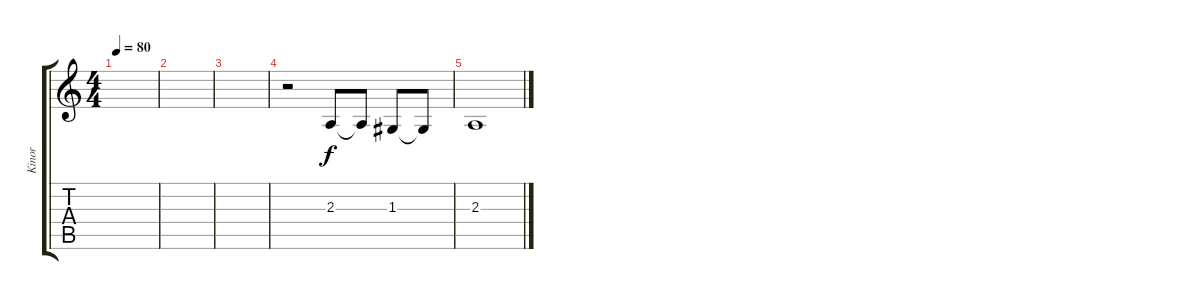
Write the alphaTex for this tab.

\track ("Kinor" "Kinor") {instrument violin}
\staff {score tabs}
\tuning (E4 B3 G3 D3 A2 E2) {hide}
\ts (4 4)
\tempo 80
\clef g2
\ks c
|
|
|
r.2 2.3.8 2.3{t}.8 1.3.8 1.3{t}.8 |
2.3.1
